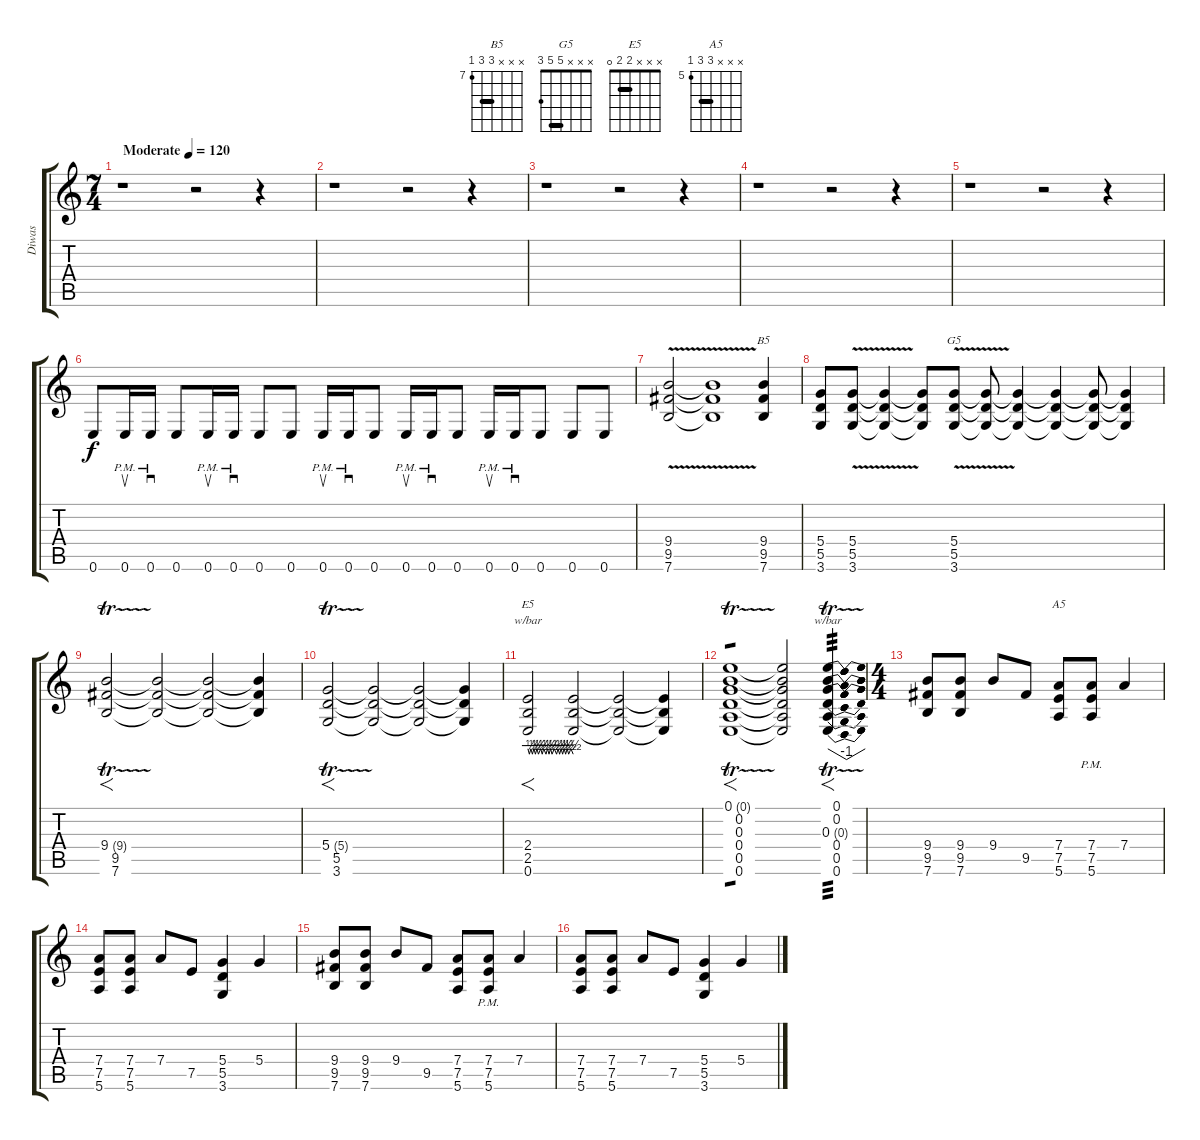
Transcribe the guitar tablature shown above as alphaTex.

\track ("Diwas" "Diwas") {instrument overdrivenguitar}
\staff {score tabs}
\tuning (E4 B3 G3 D3 A2 E2) {hide}
\chord ("B5" x x x 9 9 7) {firstfret 7 barre 9}
\chord ("G5" x x x 5 5 3) {barre 5}
\chord ("E5" x x x 2 2 0) {barre 2}
\chord ("A5" x x x 7 7 5) {firstfret 5 barre 7}
\ts (7 4)
\tempo (120 "Moderate")
\clef g2
\ks c
r.1{dy f instrument overdrivenguitar} r.2 r.4 |
r.1 r.2 r.4 |
r.1 r.2 r.4 |
r.1 r.2 r.4 |
r.1 r.2 r.4 |
0.6.8{volume 13} 0.6{pm}.16{su} 0.6{pm}.16{sd} 0.6.8 0.6{pm}.16{su} 0.6{pm}.16{sd} 0.6.8 0.6.8 0.6{pm}.16{su} 0.6{pm}.16{sd} 0.6.8 0.6{pm}.16{su} 0.6{pm}.16{sd} 0.6.8 0.6{pm}.16{su} 0.6{pm}.16{sd} 0.6.8 0.6.8 0.6.8 |
(9.4 9.5 7.6{v}).2 (9.4{t} 9.5{t} 7.6{t}).1 (9.4 9.5 7.6).4{ch "B5"} |
(5.4 5.5 3.6).8 (5.4 5.5 3.6{v}).8 (5.4{t} 5.5{t} 3.6{t}).4 (5.4{t} 5.5{t} 3.6{t}).8 (5.4 5.5 3.6{v}).8{ch "G5"} (5.4{t} 5.5{t} 3.6{t}).8 (5.4{t} 5.5{t} 3.6{t}).4 (5.4{t} 5.5{t} 3.6{t}).4 (5.4{t} 5.5{t} 3.6{t}).8 (5.4{t} 5.5{t} 3.6{t}).4 |
(9.4{tr (9 16)} 9.5 7.6).2{f} (9.4{t} 9.5{t} 7.6{t}).2 (9.4{t} 9.5{t} 7.6{t}).2 (9.4{t} 9.5{t} 7.6{t}).4 |
(5.4{tr (5 32)} 5.5 3.6).2{f} (5.4{t} 5.5{t} 3.6{t}).2 (5.4{t} 5.5{t} 3.6{t}).2 (5.4{t} 5.5{t} 3.6{t}).4 |
(2.4 2.5 0.6).2{f tbe (custom default 0 0 2 -2 4 0 6 -2 8 0 10 -2 12 0 14 -2 17 0 19 -2 21 0 24 -2 26 0 28 -2 30 0 32 -2 35 0 38 -2 40 0 42 -2 44 0 46 -2 48 0 50 -2 52 0 54 -2 57 0 60 -2) ch "E5"} (2.4{t} 2.5{t} 0.6{t}).2 (2.4{t} 2.5{t} 0.6{t}).2 (2.4{t} 2.5{t} 0.6{t}).4 |
(0.1{tr (0 16)} 0.2 0.3 0.4 0.5 0.6).1{f tp 1} (0.1{t} 0.2{t} 0.3{t} 0.4{t} 0.5{t} 0.6{t}).2 (0.1 0.2 0.3{tr (0 16)} 0.4 0.5 0.6).4{f tbe (dip default 0 0 30 -4 60 0) tp 3} |
\ts (4 4)
(9.4 9.5 7.6).8 (9.4 9.5 7.6).8 9.4.8 9.5.8 (7.4 7.5 5.6).8{ch "A5"} (7.4 7.5 5.6{pm}).8 7.4.4 |
(7.4 7.5 5.6).8 (7.4 7.5 5.6).8 7.4.8 7.5.8 (5.4 5.5 3.6).4 5.4.4 |
(9.4 9.5 7.6).8 (9.4 9.5 7.6).8 9.4.8 9.5.8 (7.4 7.5 5.6).8 (7.4 7.5 5.6{pm}).8 7.4.4 |
(7.4 7.5 5.6).8 (7.4 7.5 5.6).8 7.4.8 7.5.8 (5.4 5.5 3.6).4 5.4.4
